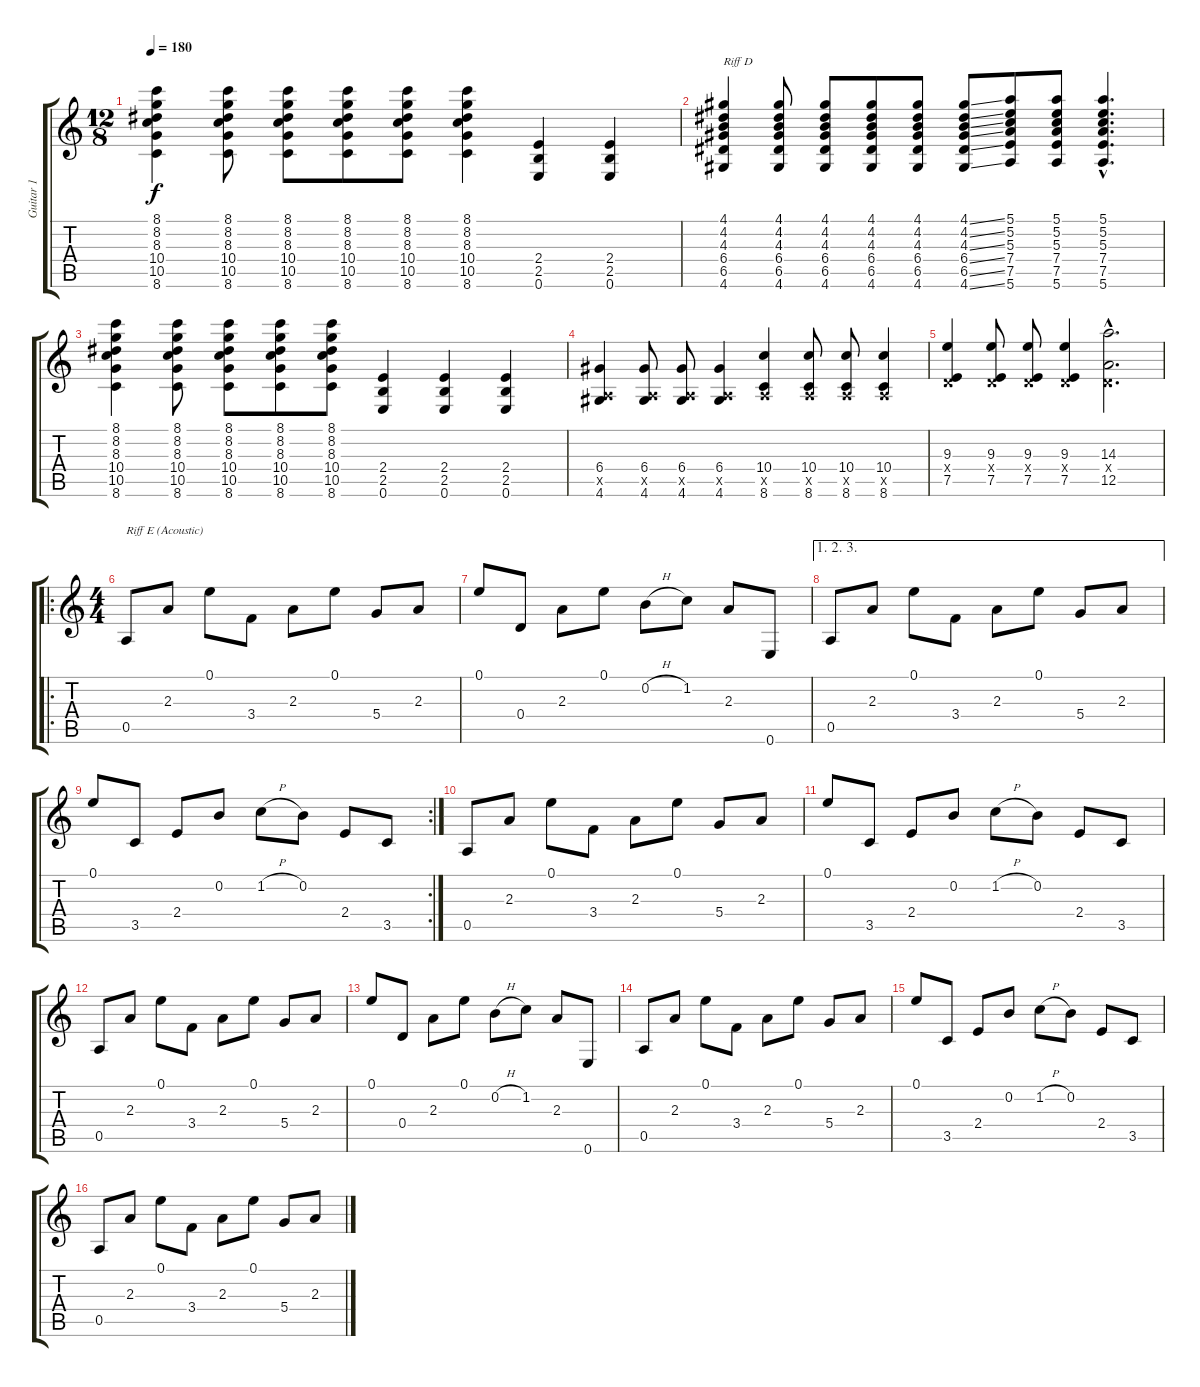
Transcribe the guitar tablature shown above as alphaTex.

\track ("Guitar 1" "Guitar 1") {instrument distortionguitar}
\staff {score tabs}
\tuning (E4 B3 G3 D3 A2 E2) {hide}
\ts (12 8)
\tempo 180
\clef g2
\ks c
(8.1 8.2 8.3 10.4 10.5 8.6).4{dy f} (8.1 8.2 8.3 10.4 10.5 8.6).8 (8.1 8.2 8.3 10.4 10.5 8.6).8 (8.1 8.2 8.3 10.4 10.5 8.6).8 (8.1 8.2 8.3 10.4 10.5 8.6).8 (8.1 8.2 8.3 10.4 10.5 8.6).4 (2.4 2.5 0.6).4 (2.4 2.5 0.6).4 |
(4.1 4.2 4.3 6.4 6.5 4.6).4{txt "Riff D"} (4.1 4.2 4.3 6.4 6.5 4.6).8 (4.1 4.2 4.3 6.4 6.5 4.6).8 (4.1 4.2 4.3 6.4 6.5 4.6).8 (4.1 4.2 4.3 6.4 6.5 4.6).8 (4.1{ss} 4.2{ss} 4.3{ss} 6.4{ss} 6.5{ss} 4.6{ss}).8 (5.1 5.2 5.3 7.4 7.5 5.6).8 (5.1 5.2 5.3 7.4 7.5 5.6).8 (5.1{hac} 5.2{hac} 5.3{hac} 7.4{hac} 7.5{hac} 5.6{hac}).4{d} |
(8.1 8.2 8.3 10.4 10.5 8.6).4 (8.1 8.2 8.3 10.4 10.5 8.6).8 (8.1 8.2 8.3 10.4 10.5 8.6).8 (8.1 8.2 8.3 10.4 10.5 8.6).8 (8.1 8.2 8.3 10.4 10.5 8.6).8 (2.4 2.5 0.6).4 (2.4 2.5 0.6).4 (2.4 2.5 0.6).4 |
(6.4 0.5{x} 4.6).4 (6.4 0.5{x} 4.6).8 (6.4 0.5{x} 4.6).8 (6.4 0.5{x} 4.6).4 (10.4 0.5{x} 8.6).4 (10.4 0.5{x} 8.6).8 (10.4 0.5{x} 8.6).8 (10.4 0.5{x} 8.6).4 |
(9.3 0.4{x} 7.5).4 (9.3 0.4{x} 7.5).8 (9.3 0.4{x} 7.5).8 (9.3 0.4{x} 7.5).4 (14.3{hac} 0.4{hac x} 12.5{hac}).2{d} |
\ro
\ts (4 4)
0.5.8{txt "Riff E (Acoustic)" instrument acousticguitarsteel} 2.3.8 0.1.8 3.4.8 2.3.8 0.1.8 5.4.8 2.3.8 |
0.1.8 0.4.8 2.3.8 0.1.8 0.2{h}.8 1.2.8 2.3.8 0.6.8 |
\ae (1 2 3)
0.5.8 2.3.8 0.1.8 3.4.8 2.3.8 0.1.8 5.4.8 2.3.8 |
\rc 2
0.1.8 3.5.8 2.4.8 0.2.8 1.2{h}.8 0.2.8 2.4.8 3.5.8 |
0.5.8 2.3.8 0.1.8 3.4.8 2.3.8 0.1.8 5.4.8 2.3.8 |
0.1.8 3.5.8 2.4.8 0.2.8 1.2{h}.8 0.2.8 2.4.8 3.5.8 |
0.5.8 2.3.8 0.1.8 3.4.8 2.3.8 0.1.8 5.4.8 2.3.8 |
0.1.8 0.4.8 2.3.8 0.1.8 0.2{h}.8 1.2.8 2.3.8 0.6.8 |
0.5.8 2.3.8 0.1.8 3.4.8 2.3.8 0.1.8 5.4.8 2.3.8 |
0.1.8 3.5.8 2.4.8 0.2.8 1.2{h}.8 0.2.8 2.4.8 3.5.8 |
0.5.8 2.3.8 0.1.8 3.4.8 2.3.8 0.1.8 5.4.8 2.3.8
